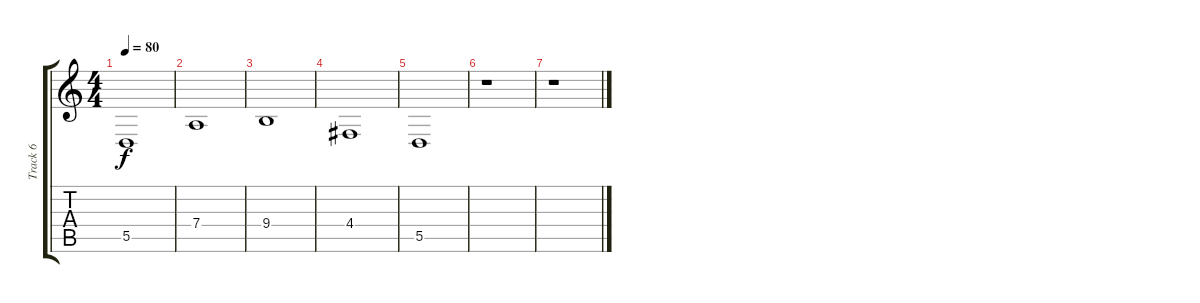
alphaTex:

\track ("Track 6" "Track 6") {instrument synthstrings1}
\staff {score tabs}
\tuning (E4 B3 G3 D3 A2 E2) {hide}
\ts (4 4)
\tempo 80
\clef g2
\ks c
5.5.1{dy f} |
7.4.1 |
9.4.1 |
4.4.1 |
5.5.1 |
r.1 |
r.1
